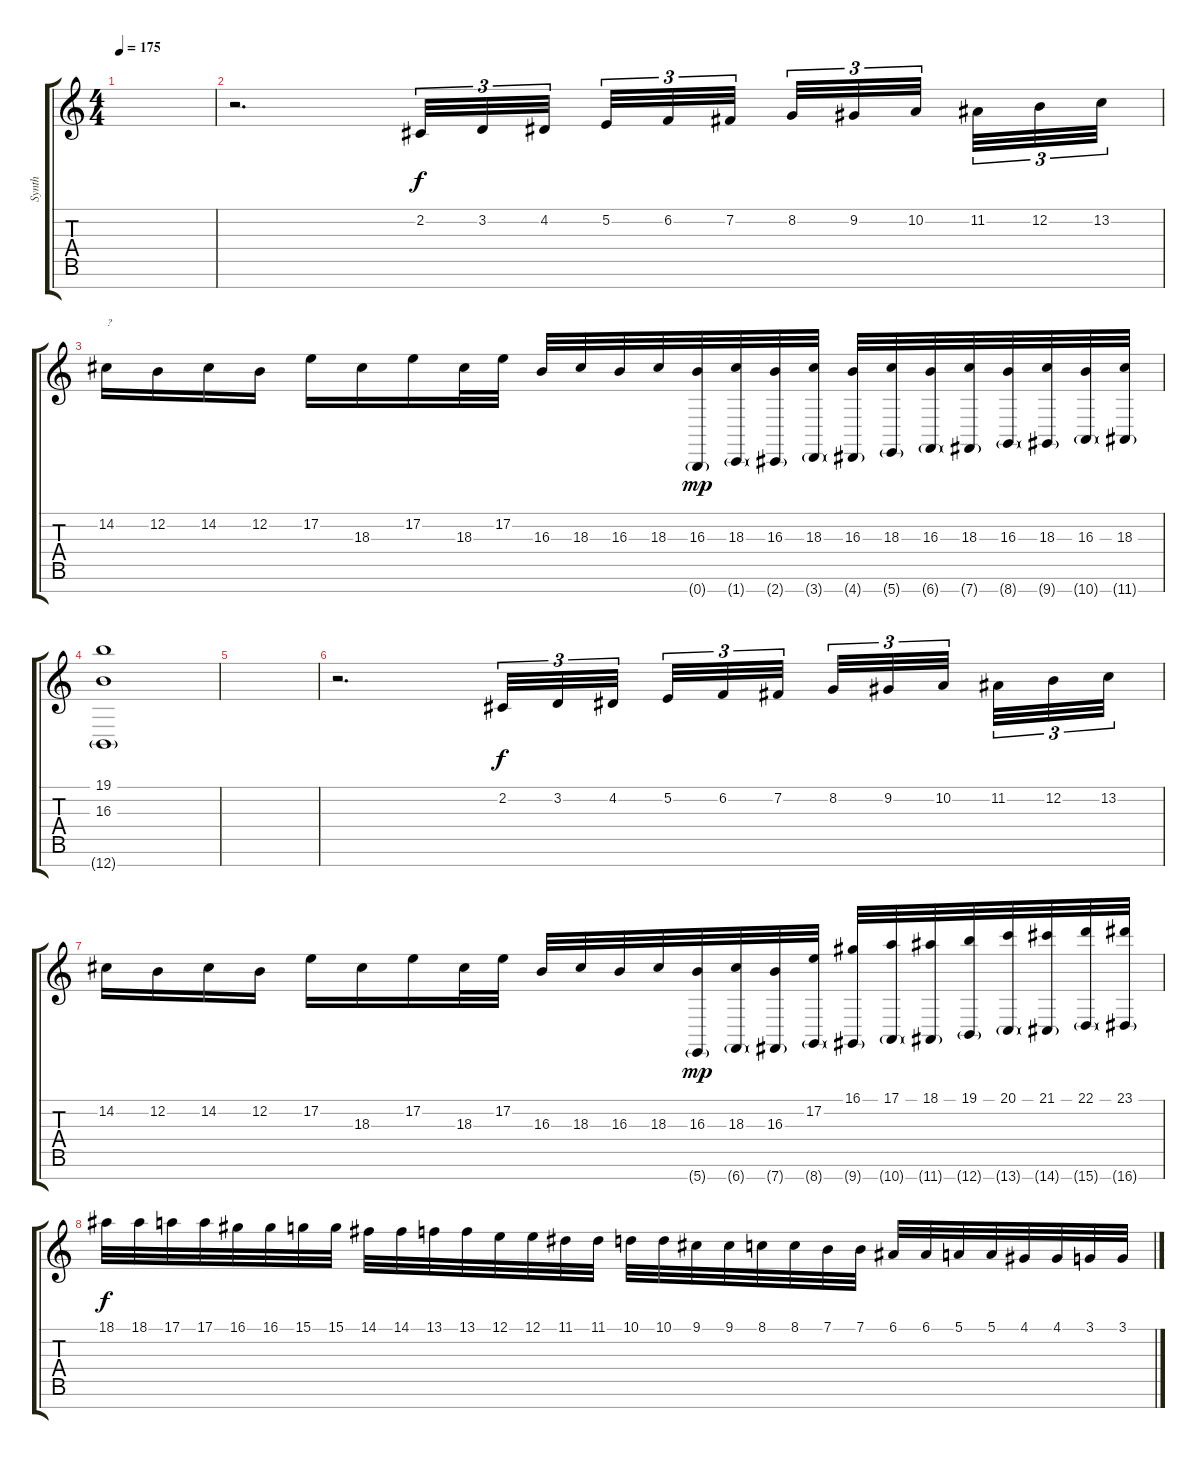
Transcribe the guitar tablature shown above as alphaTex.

\track ("Synth" "Synth") {instrument marimba}
\staff {score tabs}
\tuning (E4 B3 G3 D3 A2 E2 B1) {hide}
\ts (4 4)
\tempo 175
\clef g2
\ks c
|
r.2{d} 2.2.32{tu (3 2)} 3.2.32{tu (3 2)} 4.2.32{tu (3 2) beam splitsecondary} 5.2.32{tu (3 2)} 6.2.32{tu (3 2)} 7.2.32{tu (3 2) beam splitsecondary} 8.2.32{tu (3 2)} 9.2.32{tu (3 2)} 10.2.32{tu (3 2) beam splitsecondary} 11.2.32{tu (3 2)} 12.2.32{tu (3 2)} 13.2.32{tu (3 2)} |
14.2.16{txt "?"} 12.2.16 14.2.16 12.2.16 17.2.16 18.3.16 17.2.16 18.3.32 17.2.32 16.3.32 18.3.32 16.3.32 18.3.32 (16.3 0.7{g}).32{dy mp} (18.3 1.7{g}).32 (16.3 2.7{g}).32 (18.3 3.7{g}).32 (16.3 4.7{g}).32 (18.3 5.7{g}).32 (16.3 6.7{g}).32 (18.3 7.7{g}).32 (16.3 8.7{g}).32 (18.3 9.7{g}).32 (16.3 10.7{g}).32 (18.3 11.7{g}).32 |
(19.1 16.3 12.7{g}).1 |
|
r.2{d} 2.2.32{tu (3 2) dy f} 3.2.32{tu (3 2)} 4.2.32{tu (3 2) beam splitsecondary} 5.2.32{tu (3 2)} 6.2.32{tu (3 2)} 7.2.32{tu (3 2) beam splitsecondary} 8.2.32{tu (3 2)} 9.2.32{tu (3 2)} 10.2.32{tu (3 2) beam splitsecondary} 11.2.32{tu (3 2)} 12.2.32{tu (3 2)} 13.2.32{tu (3 2)} |
14.2.16 12.2.16 14.2.16 12.2.16 17.2.16 18.3.16 17.2.16 18.3.32 17.2.32 16.3.32 18.3.32 16.3.32 18.3.32 (16.3 5.7{g}).32{dy mp} (18.3 6.7{g}).32 (16.3 7.7{g}).32 (17.2 8.7{g}).32 (16.1 9.7{g}).32 (17.1 10.7{g}).32 (18.1 11.7{g}).32 (19.1 12.7{g}).32 (20.1 13.7{g}).32 (21.1 14.7{g}).32 (22.1 15.7{g}).32 (23.1 16.7{g}).32 |
18.1.32{dy f volume 5 instrument glockenspiel} 18.1.32 17.1.32 17.1.32 16.1.32 16.1.32 15.1.32 15.1.32 14.1.32 14.1.32 13.1.32 13.1.32 12.1.32 12.1.32 11.1.32 11.1.32 10.1.32 10.1.32 9.1.32 9.1.32 8.1.32 8.1.32 7.1.32 7.1.32 6.1.32 6.1.32 5.1.32 5.1.32 4.1.32 4.1.32 3.1.32 3.1.32
